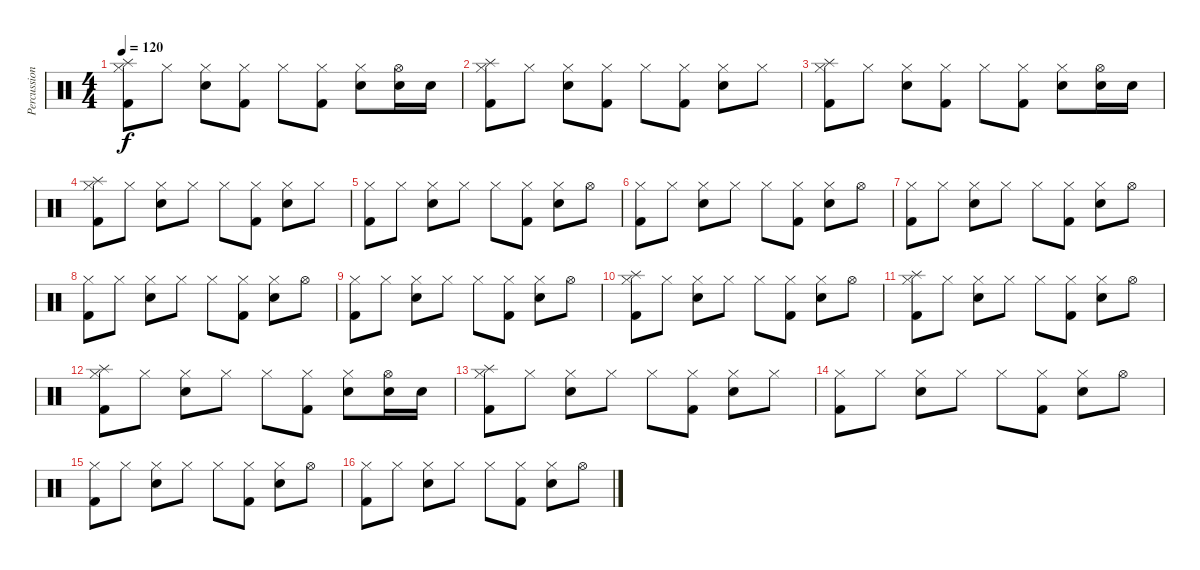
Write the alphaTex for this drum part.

\track ("Percussion" "Percussion") {instrument percussion}
\staff {score}
\articulation defaults
\ts (4 4)
\tempo 120
\clef neutral
\ks c
("Kick (hit) 2" "Hi-Hat (closed)" "Splash (hit)").8{dy f} "Hi-Hat (closed)".8 ("Hi-Hat (closed)" "Electric Snare (hit)").8 ("Kick (hit) 2" "Hi-Hat (closed)").8 "Hi-Hat (closed)".8 ("Kick (hit) 2" "Hi-Hat (closed)").8 ("Hi-Hat (closed)" "Electric Snare (hit)").8 ("Hi-Hat (open)" "Electric Snare (hit)").16 "Electric Snare (hit)".16 |
("Kick (hit) 2" "Hi-Hat (closed)" "Splash (hit)").8 "Hi-Hat (closed)".8 ("Hi-Hat (closed)" "Electric Snare (hit)").8 ("Kick (hit) 2" "Hi-Hat (closed)").8 "Hi-Hat (closed)".8 ("Kick (hit) 2" "Hi-Hat (closed)").8 ("Hi-Hat (closed)" "Electric Snare (hit)").8 "Hi-Hat (closed)".8 |
("Kick (hit) 2" "Hi-Hat (closed)" "Splash (hit)").8 "Hi-Hat (closed)".8 ("Hi-Hat (closed)" "Electric Snare (hit)").8 ("Kick (hit) 2" "Hi-Hat (closed)").8 "Hi-Hat (closed)".8 ("Kick (hit) 2" "Hi-Hat (closed)").8 ("Hi-Hat (closed)" "Electric Snare (hit)").8 ("Hi-Hat (open)" "Electric Snare (hit)").16 "Electric Snare (hit)".16 |
("Kick (hit) 2" "Hi-Hat (closed)" "Splash (hit)").8 "Hi-Hat (closed)".8 ("Hi-Hat (closed)" "Electric Snare (hit)").8 "Hi-Hat (closed)".8 "Hi-Hat (closed)".8 ("Kick (hit) 2" "Hi-Hat (closed)").8 ("Hi-Hat (closed)" "Electric Snare (hit)").8 "Hi-Hat (closed)".8 |
("Kick (hit) 2" "Hi-Hat (closed)").8 "Hi-Hat (closed)".8 ("Hi-Hat (closed)" "Electric Snare (hit)").8 "Hi-Hat (closed)".8 "Hi-Hat (closed)".8 ("Kick (hit) 2" "Hi-Hat (closed)").8 ("Hi-Hat (closed)" "Electric Snare (hit)").8 "Hi-Hat (open)".8 |
("Kick (hit) 2" "Hi-Hat (closed)").8 "Hi-Hat (closed)".8 ("Hi-Hat (closed)" "Electric Snare (hit)").8 "Hi-Hat (closed)".8 "Hi-Hat (closed)".8 ("Kick (hit) 2" "Hi-Hat (closed)").8 ("Hi-Hat (closed)" "Electric Snare (hit)").8 "Hi-Hat (open)".8 |
("Kick (hit) 2" "Hi-Hat (closed)").8 "Hi-Hat (closed)".8 ("Hi-Hat (closed)" "Electric Snare (hit)").8 "Hi-Hat (closed)".8 "Hi-Hat (closed)".8 ("Kick (hit) 2" "Hi-Hat (closed)").8 ("Hi-Hat (closed)" "Electric Snare (hit)").8 "Hi-Hat (open)".8 |
("Kick (hit) 2" "Hi-Hat (closed)").8 "Hi-Hat (closed)".8 ("Hi-Hat (closed)" "Electric Snare (hit)").8 "Hi-Hat (closed)".8 "Hi-Hat (closed)".8 ("Kick (hit) 2" "Hi-Hat (closed)").8 ("Hi-Hat (closed)" "Electric Snare (hit)").8 "Hi-Hat (open)".8 |
("Kick (hit) 2" "Hi-Hat (closed)").8 "Hi-Hat (closed)".8 ("Hi-Hat (closed)" "Electric Snare (hit)").8 "Hi-Hat (closed)".8 "Hi-Hat (closed)".8 ("Kick (hit) 2" "Hi-Hat (closed)").8 ("Hi-Hat (closed)" "Electric Snare (hit)").8 "Hi-Hat (open)".8 |
("Kick (hit) 2" "Hi-Hat (closed)" "Splash (hit)").8 "Hi-Hat (closed)".8 ("Hi-Hat (closed)" "Electric Snare (hit)").8 "Hi-Hat (closed)".8 "Hi-Hat (closed)".8 ("Kick (hit) 2" "Hi-Hat (closed)").8 ("Hi-Hat (closed)" "Electric Snare (hit)").8 "Hi-Hat (open)".8 |
("Kick (hit) 2" "Hi-Hat (closed)" "Splash (hit)").8 "Hi-Hat (closed)".8 ("Hi-Hat (closed)" "Electric Snare (hit)").8 "Hi-Hat (closed)".8 "Hi-Hat (closed)".8 ("Kick (hit) 2" "Hi-Hat (closed)").8 ("Hi-Hat (closed)" "Electric Snare (hit)").8 "Hi-Hat (open)".8 |
("Kick (hit) 2" "Hi-Hat (closed)" "Splash (hit)").8 "Hi-Hat (closed)".8 ("Hi-Hat (closed)" "Electric Snare (hit)").8 "Hi-Hat (closed)".8 "Hi-Hat (closed)".8 ("Kick (hit) 2" "Hi-Hat (closed)").8 ("Hi-Hat (closed)" "Electric Snare (hit)").8 ("Hi-Hat (open)" "Electric Snare (hit)").16 "Electric Snare (hit)".16 |
("Kick (hit) 2" "Hi-Hat (closed)" "Splash (hit)").8 "Hi-Hat (closed)".8 ("Hi-Hat (closed)" "Electric Snare (hit)").8 "Hi-Hat (closed)".8 "Hi-Hat (closed)".8 ("Kick (hit) 2" "Hi-Hat (closed)").8 ("Hi-Hat (closed)" "Electric Snare (hit)").8 "Hi-Hat (closed)".8 |
("Kick (hit) 2" "Hi-Hat (closed)").8 "Hi-Hat (closed)".8 ("Hi-Hat (closed)" "Electric Snare (hit)").8 "Hi-Hat (closed)".8 "Hi-Hat (closed)".8 ("Kick (hit) 2" "Hi-Hat (closed)").8 ("Hi-Hat (closed)" "Electric Snare (hit)").8 "Hi-Hat (open)".8 |
("Kick (hit) 2" "Hi-Hat (closed)").8 "Hi-Hat (closed)".8 ("Hi-Hat (closed)" "Electric Snare (hit)").8 "Hi-Hat (closed)".8 "Hi-Hat (closed)".8 ("Kick (hit) 2" "Hi-Hat (closed)").8 ("Hi-Hat (closed)" "Electric Snare (hit)").8 "Hi-Hat (open)".8 |
("Kick (hit) 2" "Hi-Hat (closed)").8 "Hi-Hat (closed)".8 ("Hi-Hat (closed)" "Electric Snare (hit)").8 "Hi-Hat (closed)".8 "Hi-Hat (closed)".8 ("Kick (hit) 2" "Hi-Hat (closed)").8 ("Hi-Hat (closed)" "Electric Snare (hit)").8 "Hi-Hat (open)".8
